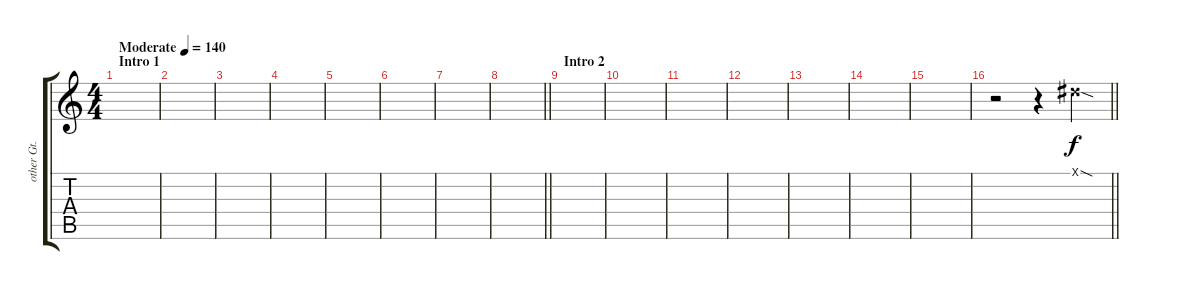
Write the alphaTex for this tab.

\track ("other Gt." "other Gt.") {instrument overdrivenguitar}
\staff {score tabs}
\tuning (Eb4 Bb3 Gb3 Db3 Ab2 Eb2) {hide}
\ts (4 4)
\section ("" "Intro 1")
\tempo (140 "Moderate")
\clef g2
\ks c
|
|
|
|
|
|
|
\barLineRight lightlight
|
\section ("" "Intro 2")
|
|
|
|
|
|
|
\barLineRight lightlight
r.2 r.4 0.1{sod x}.4
